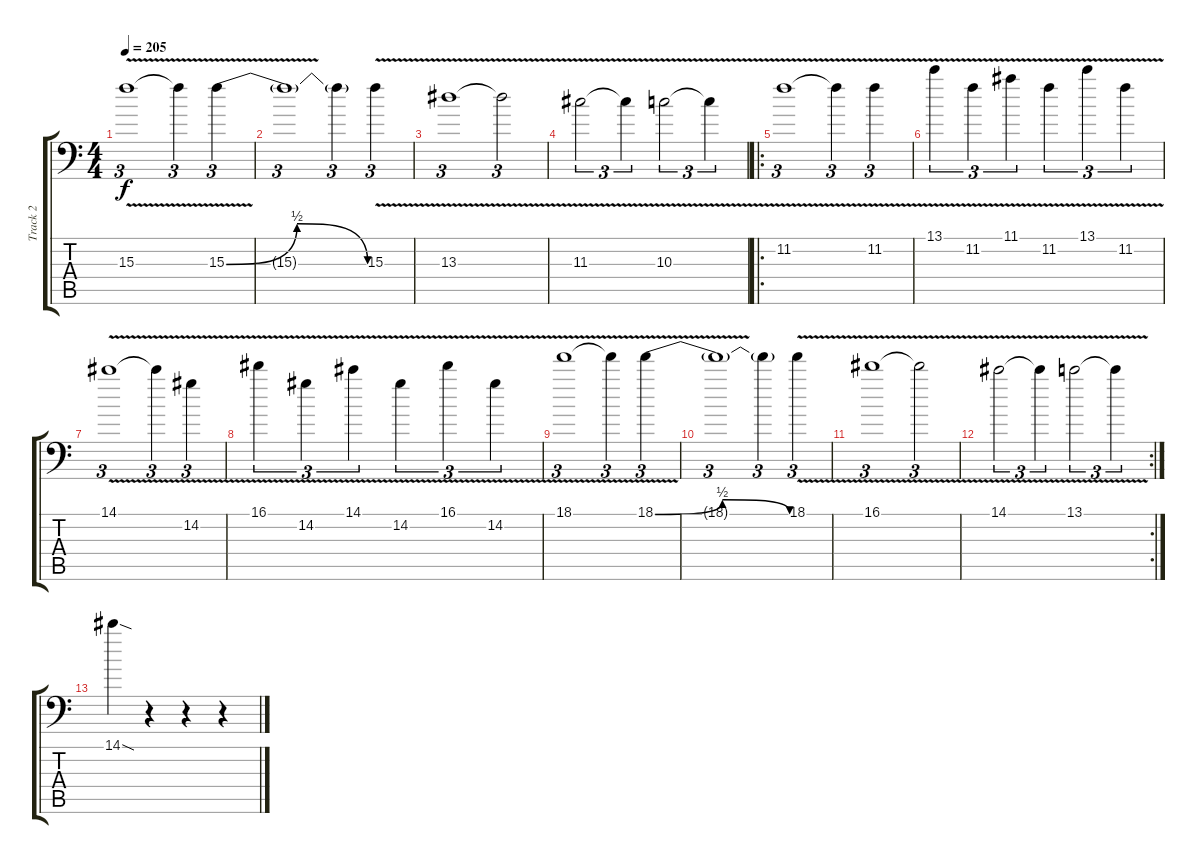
\track ("Track 2" "Track 2") {instrument overdrivenguitar}
\staff {score tabs}
\tuning (B3 Gb3 D3 A2 E2 A1) {hide}
\ts (4 4)
\tempo 205
\clef f4
\ks c
15.3{v}.1{tu (3 2) dy f} 15.3{t}.4{tu (3 2)} 15.3{be (bendrelease 0 0 15 2 45 2 60 0) v}.4{tu (3 2)} |
15.3{t}.1{tu (3 2)} 15.3{t}.4{tu (3 2)} 15.3{v}.4{tu (3 2)} |
13.3{v}.1{tu (3 2)} 13.3{t}.2{tu (3 2)} |
11.3{v}.2{tu (3 2)} 11.3{t}.4{tu (3 2)} 10.3{v}.2{tu (3 2)} 10.3{t}.4{tu (3 2)} |
\ro
11.2{v}.1{tu (3 2)} 11.2{t}.4{tu (3 2)} 11.2{v}.4{tu (3 2)} |
13.1{v}.4{tu (3 2)} 11.2{v}.4{tu (3 2)} 11.1{v}.4{tu (3 2)} 11.2{v}.4{tu (3 2)} 13.1{v}.4{tu (3 2)} 11.2{v}.4{tu (3 2)} |
14.1{v}.1{tu (3 2)} 14.1{t}.4{tu (3 2)} 14.2{v}.4{tu (3 2)} |
16.1{v}.4{tu (3 2)} 14.2{v}.4{tu (3 2)} 14.1{v}.4{tu (3 2)} 14.2{v}.4{tu (3 2)} 16.1{v}.4{tu (3 2)} 14.2{v}.4{tu (3 2)} |
18.1{v}.1{tu (3 2)} 18.1{t}.4{tu (3 2)} 18.1{be (bendrelease 0 0 15 2 45 2 60 0) v}.4{tu (3 2)} |
18.1{t}.1{tu (3 2)} 18.1{t}.4{tu (3 2)} 18.1{v}.4{tu (3 2)} |
16.1{v}.1{tu (3 2)} 16.1{t}.2{tu (3 2)} |
\rc 2
14.1{v}.2{tu (3 2)} 14.1{t}.4{tu (3 2)} 13.1{v}.2{tu (3 2)} 13.1{t}.4{tu (3 2)} |
14.1{sod}.4 r.4 r.4 r.4
